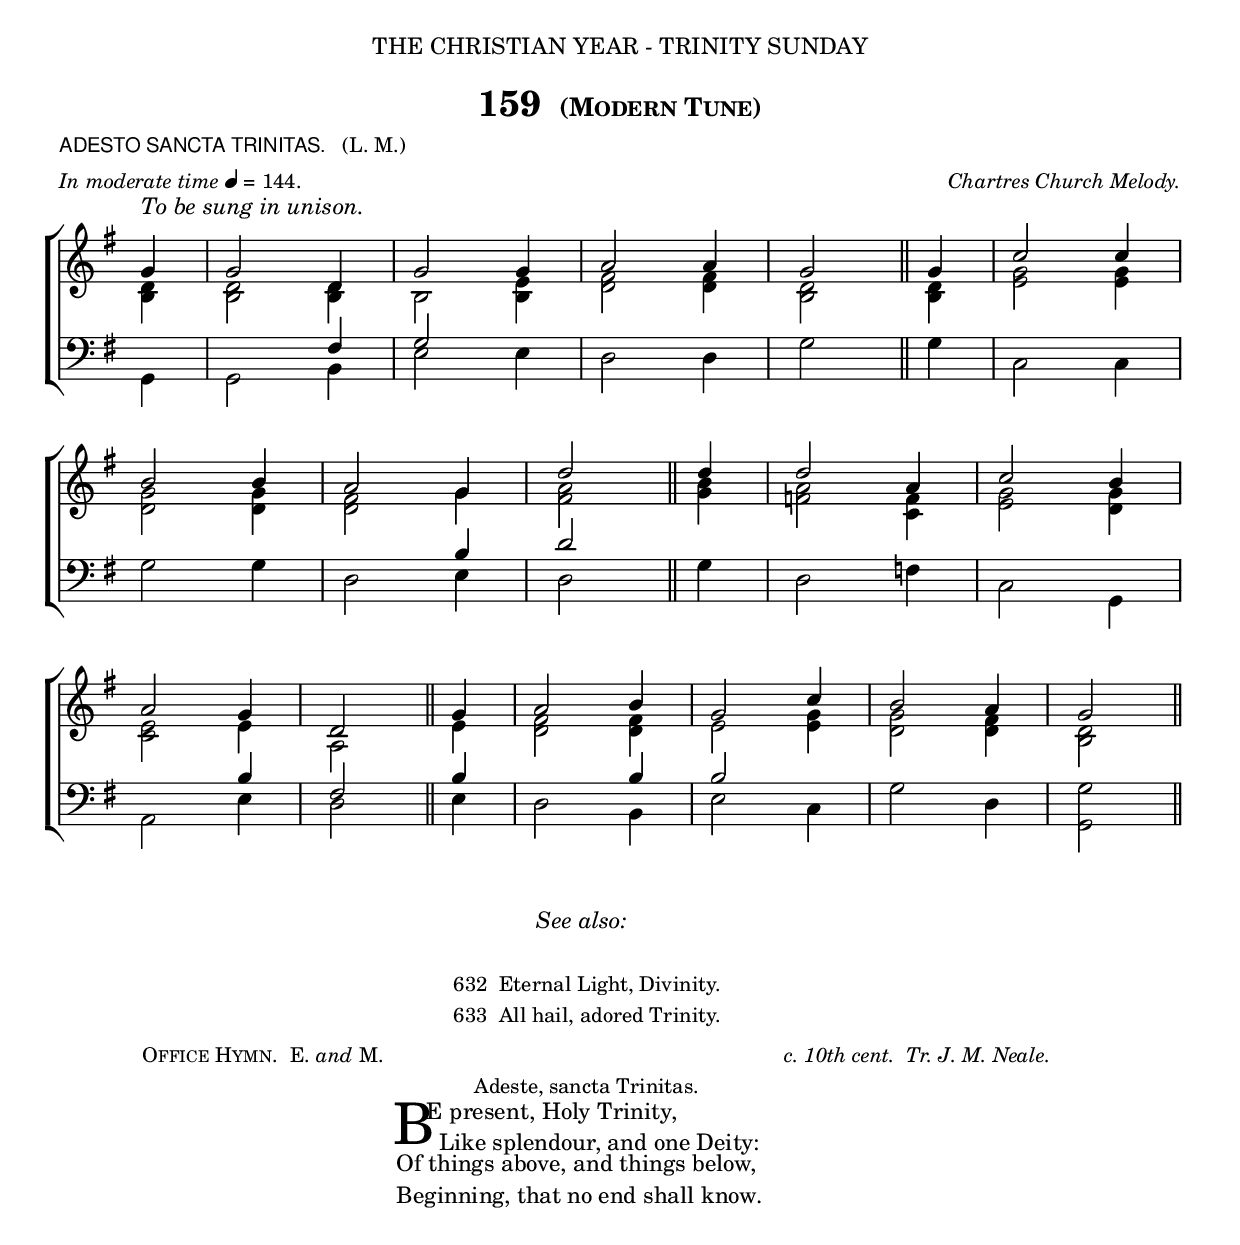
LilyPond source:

%%%% 257.png
%%%% Hymn 159 Modern tune. Adesto Sancta Trinitas.  Be present, Holy Trinity.
%%%% Rev 2.

\version "2.10"

\header {
  dedication = \markup { \center-align { "THE CHRISTIAN YEAR - TRINITY SUNDAY"
	\hspace #0.1 }}	
	
	title = \markup { "159 " \large \smallCaps "(Modern Tune)"}   
  
  poet = \markup { \small {  \line { \sans { "ADESTO SANCTA TRINITAS."} \hspace #1 \roman {"(L. M.)"}} }}
  
  meter = \markup { \small { \italic {In moderate time} \general-align #Y #DOWN \note #"4" #0.5 = 144.} }
  
  arranger = \markup { \small \italic "Chartres Church Melody." }
  
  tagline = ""
}


%%% SATB voices

global = {
  \time 3/4
  \key g \major
  \set Staff.midiInstrument = "church organ"
}

soprano = \relative c' { 
  \override TextScript #'padding = #2	
  \partial 4 g'4 ^\markup { \italic "To be sung in unison." }  | g2 d4 | g2 g4 | a2 a4 | g2 \bar "||" g4 | c2 c4 | \break
  b2 b4 | a2 g4 | d'2 \bar "||" d4 | d2 a4 | c2 b4 | \break
  a2 g4 | d2 \bar "||" g4 | a2 b4 | g2 c4 | b2 a4 | g2 \bar "||"
} 
   
alto = \relative c' {  
  <b d>4 | <b d>2 <b d>4 | b2 <b e>4 | <d fis>2 <d fis>4 | <b d>2 \bar "||" <b d>4 | <e g>2 <e g>4 |
  <d g>2 <d g>4 | <d fis>2 g4 | <fis a>2 \bar "||" <g b>4 | <f a>2 <c f>4 | <e g>2 <d g>4 |
  <c e>2 e4 | a,2 \bar "||" e'4 | <d fis>2 <d fis>4 | e2 <e g>4 | <d g>2 <d fis>4 | <b d>2 \bar "||"
}

tenor = \relative c {\clef bass 
  s4 | s2 fis4 | g2 s4 | s2 s4 | s2 \bar "||" s4 | s2 s4 |
  s2 s4 | s2 b4 | d2 \bar "||" s4 | s2 s4 | s2 s4 |
  s2 b4 | fis2 \bar "||" b4 | s2 b4 | b2 s4 | s2 s4 | s2 \bar "||"
}

bass = \relative c {\clef bass 
  g4 | g2 b4 | e2 e4 | d2 d4 | g2 \bar "||" g4 | c,2 c4 |
  g'2 g4 | d2 e4 | d2 \bar "||" g4 | d2 f4 | c2 g4 |
  a2 e'4 | d2 \bar "||" e4 | d2 b4 | e2 c4 | g'2 d4 | <g, g'>2 \bar "||"
}

#(ly:set-option 'point-and-click #f)

\paper {
  #(set-paper-size "a4")
%  annotate-spacing = ##t
  print-page-number = ##f
  ragged-last-bottom = ##t
  ragged-bottom = ##t
}

\book{

%%% Score block	

\score{
\new ChoirStaff	
<<
	\context Staff = upper << 
	\context Voice = sopranos { \voiceOne \global \soprano }
	\context Voice = altos    { \voiceTwo \global \alto }
	                      >>
	\context Staff = lower <<
	\context Voice = tenors { \voiceOne \global \tenor }
	\context Voice = basses { \voiceTwo \global \bass }
			        >>
>>
\layout {
		indent=0
		\context { \Score \remove "Bar_number_engraver" }
		\context { \Staff \remove "Time_signature_engraver" }
		\context { \Score \remove "Mark_engraver"  }
                \context { \Staff \consists "Mark_engraver"  }
	} %% close layout

%%% Hymn Midi	

\midi { \context { \Score tempoWholesPerMinute = #(ly:make-moment 144 4)}} 
		
} %%% Score bracket


%%% Hymn note

\markup { \hspace #38 \column { 
		\line {\hspace #8 \italic "See also:" } 
		"          "
		\line { \small "632  Eternal Light, Divinity." }
		\line  { \small "633  All hail, adored Trinity." }
}}


\markup { "              "} %%% force more blank space           
\markup { "              "} %%% force more blank space 

%%% Lyric titles and attributions

\markup { \column { 
	\line { \small { \hspace #8 \smallCaps  "Office Hymn." " E." \italic "and" "M." \hspace #38 \italic "c. 10th cent.  Tr. J. M. Neale." } }
        \line { \small { \hspace #40 "Adeste, sancta Trinitas." }}
}}


%%% Lyrics

\markup { \hspace #30 %%add space as necc. to center the column
          \column { %% super column of everything
	              \column { %%verse 1 is a column of 2 lines  
	                  \line { \hspace #2.2 \column { \lower #2.4 \fontsize #8 "B" }   %%Drop Cap goes here
				  \hspace #-1.4    %% adjust this if other letters are too far from Drop Cap
				  \column  { \raise #0.0 "E present, Holy Trinity,"
			                                 "  Like splendour, and one Deity:" } }          
	                  \line {  \hspace #2.5  %%adjust hspace until this line left edge is flush with Drop Cap
				   \lower  #1.56  %%adjust this until the line spacing looks right
				   \column {   
					   "Of things above, and things below,"
					   "Beginning, that no end shall know."
			  		}}
		      } %%% end verse 1	

		      
	  } %%% end super column
}		      
		      
		      
%%fake score block to occupy space and force a pagebreak.  Can't think of a better way of doing this.
\score{
	{s4 }
\header { breakbefore = ##f piece = ##f opus = ##f tagline = ##f }
\layout{	
	\context { \Staff
		\remove Time_signature_engraver
		\remove Key_engraver
		\remove Clef_engraver
		\remove Staff_symbol_engraver
}}}

%%% Second page
%%% Continuation of lyrics		      
		      
\markup { \hspace #30 %%add space as necc. to center the column
          \column { %% super column of everything	
		  		      			\hspace #1  % adds vertical spacing between verses  
           		\line { "2  "
			   \column {	     
				   "Thee all the armies of the sky"
				   "Adore, and laud, and magnify,"
				   "And Nature, in her triple frame,"
				   "For ever sanctifies thy name."
				   "               "  %%% adds vertical spacing between verses
			}} 
           		\line { "3  "
			   \column {	     
				   "And we, too, thanks and homage pay,"
				   "Thine own adoring flock to-day;"
				   "O join to that celestial song"
				   "The praises of our suppliant throng!"
				   "               "  %%% adds vertical spacing between verses
			}} 
           		\line { "4  "
			   \column {	     
				   "Light, sole and one, we thee confess,"
				   "With triple praise we rightly bless;"
				   "Alpha and Omega we own,"
				   "With every spirit round thy throne."
				   "               "  %%% adds vertical spacing between verses
			}} 
           		\line { "5. "
			   \column {	     
				   "To thee, O unbegotten One,"
				   "And thee, O sole-begotten Son,"
				   "And thee, O Holy Ghost, we raise"
				   "Our equal and eternal praise.     Amen."
			}}
	  } %%% end supercolumn
} %%% end markup	  
       

%%% Amen score block
\score{
  \new ChoirStaff
   <<
        \context Staff = upper \with { fontSize = #-3  \override StaffSymbol #'staff-space = #(magstep -2) }  
	                      << 
	\context Voice = "sopranos" { \relative c' { \clef treble \global \voiceOne g'2( a g fis) \bar "|" g\breve \bar "||" }}
	\context Voice = "altos"    { \relative c' {  \clef treble \global \voiceTwo <b e>2 <c e>( <b d>)( <a d>) \bar "|" <b d>\breve \bar "||" }}
		>>
			      
	\context Lyrics \lyricsto "altos" { \set ignoreMelismata = ##t \override LyricText #'font-size = #-1 A - - - men. }
	
	\context Staff = lower \with { fontSize = #-3  \override StaffSymbol #'staff-space = #(magstep -2) }  
	                       <<
	\context Voice = "basses" { \relative c { \clef bass \global \voiceFour  e2 a, b d \bar "|" g,\breve \bar "||" }}
			        >> 
  >>			      
\header { breakbefore = ##f piece = " " opus = " " }
\layout { 
	\context { \Score timing = ##f }
	ragged-right = ##t
	indent = 13\cm
	\context { \Staff \remove Time_signature_engraver }

       }

\midi { \context { \Score tempoWholesPerMinute = #(ly:make-moment 144 4) }}  %%Amen midi       
       
} %%% end Amen score block


} %%% book bracket
